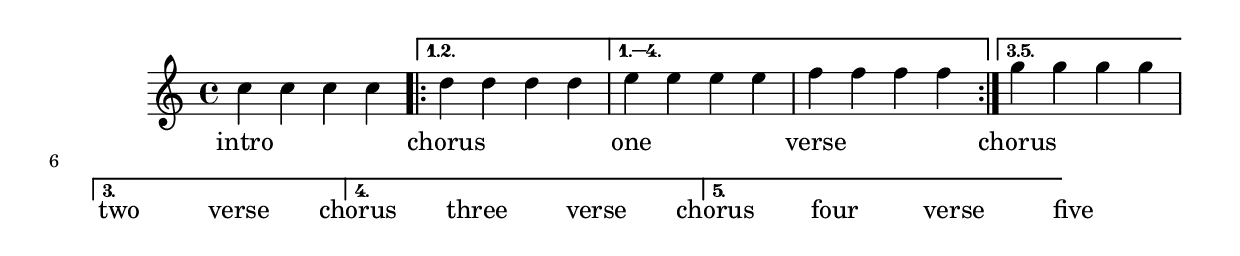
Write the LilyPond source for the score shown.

%{
Hi,
	I want to write some music that has the structure:

	Intro
	\repeat 4 { Chorus [first-ending] verse }
	fifth-ending final

	The obvious:

	\repeat 4 { Chorus \alternative{{first-ending}{}} verse}
	\alternative{{}{fifth-ending}}
	final

	doesn't work.

	And the (logically correct but ugly)

	\repeat 4 {Chorus}
	\alternative {{first-ending verse}{fifth ending}}
	final

	is very ugly, because the volta bracket keeps going for so
	long.

	Peter C
%}

\score{
	<
		\context Staff \notes\relative c''{
			c c c c
			% coda-klugde: let volta span only one bar
			\property Staff.voltaSpannerDuration = #(make-moment 1 1)
			\repeat "volta" 5 { d d d d }
				\alternative { { e e e e f f f f }
			{ g g g g } }
		}
		\context Lyrics \lyrics{
			intro1
			\repeat fold 5 {}
			\alternative {
				{ chorus1 one verse1 }
				{ chorus1 two verse1 }
				{ chorus1 three verse }
				{ chorus1 four verse }
			}
			five1
		}
	>
}


%\version "1.0.16"; 
